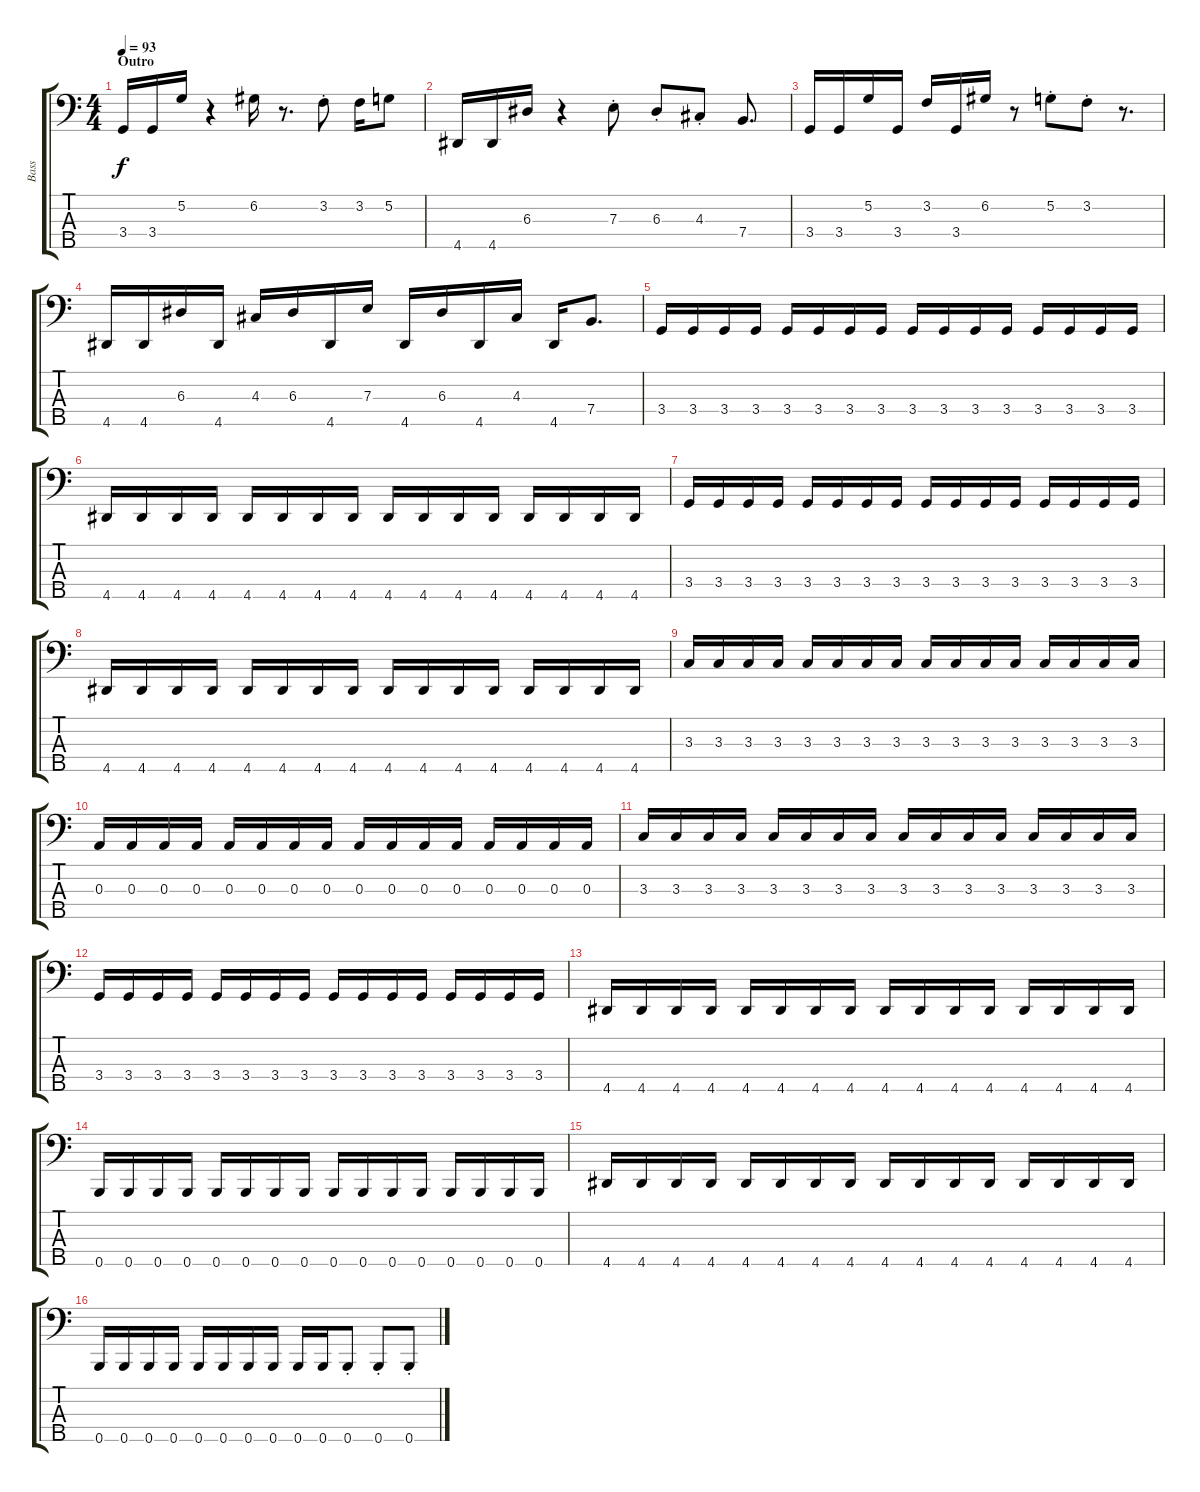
\track ("Bass" "Bass") {instrument electricbassfinger}
\staff {score tabs}
\tuning (G2 D2 A1 E1 B0) {hide}
\ts (4 4)
\section ("" "Outro")
\tempo 93
\clef f4
\ks c
3.4.16{dy f} 3.4.16 5.2.16 r.4 6.2.16 r.8{d} 3.2{st}.8 3.2.16 5.2.8 |
4.5.16 4.5.16 6.3.16 r.4 7.3{st}.8 6.3{st}.8 4.3{st}.8 7.4.8{d} |
3.4.16 3.4.16 5.2.16 3.4.16 3.2.16 3.4.16 6.2.16 r.8 5.2{st}.8 3.2{st}.8 r.8{d} |
4.5.16 4.5.16 6.3.16 4.5.16 4.3.16 6.3.16 4.5.16 7.3.16 4.5.16 6.3.16 4.5.16 4.3.16 4.5.16 7.4.8{d} |
3.4.16 3.4.16 3.4.16 3.4.16 3.4.16 3.4.16 3.4.16 3.4.16 3.4.16 3.4.16 3.4.16 3.4.16 3.4.16 3.4.16 3.4.16 3.4.16 |
4.5.16 4.5.16 4.5.16 4.5.16 4.5.16 4.5.16 4.5.16 4.5.16 4.5.16 4.5.16 4.5.16 4.5.16 4.5.16 4.5.16 4.5.16 4.5.16 |
3.4.16 3.4.16 3.4.16 3.4.16 3.4.16 3.4.16 3.4.16 3.4.16 3.4.16 3.4.16 3.4.16 3.4.16 3.4.16 3.4.16 3.4.16 3.4.16 |
4.5.16 4.5.16 4.5.16 4.5.16 4.5.16 4.5.16 4.5.16 4.5.16 4.5.16 4.5.16 4.5.16 4.5.16 4.5.16 4.5.16 4.5.16 4.5.16 |
3.3.16 3.3.16 3.3.16 3.3.16 3.3.16 3.3.16 3.3.16 3.3.16 3.3.16 3.3.16 3.3.16 3.3.16 3.3.16 3.3.16 3.3.16 3.3.16 |
0.3.16 0.3.16 0.3.16 0.3.16 0.3.16 0.3.16 0.3.16 0.3.16 0.3.16 0.3.16 0.3.16 0.3.16 0.3.16 0.3.16 0.3.16 0.3.16 |
3.3.16 3.3.16 3.3.16 3.3.16 3.3.16 3.3.16 3.3.16 3.3.16 3.3.16 3.3.16 3.3.16 3.3.16 3.3.16 3.3.16 3.3.16 3.3.16 |
3.4.16 3.4.16 3.4.16 3.4.16 3.4.16 3.4.16 3.4.16 3.4.16 3.4.16 3.4.16 3.4.16 3.4.16 3.4.16 3.4.16 3.4.16 3.4.16 |
4.5.16 4.5.16 4.5.16 4.5.16 4.5.16 4.5.16 4.5.16 4.5.16 4.5.16 4.5.16 4.5.16 4.5.16 4.5.16 4.5.16 4.5.16 4.5.16 |
0.5.16 0.5.16 0.5.16 0.5.16 0.5.16 0.5.16 0.5.16 0.5.16 0.5.16 0.5.16 0.5.16 0.5.16 0.5.16 0.5.16 0.5.16 0.5.16 |
4.5.16 4.5.16 4.5.16 4.5.16 4.5.16 4.5.16 4.5.16 4.5.16 4.5.16 4.5.16 4.5.16 4.5.16 4.5.16 4.5.16 4.5.16 4.5.16 |
0.5.16 0.5.16 0.5.16 0.5.16 0.5.16 0.5.16 0.5.16 0.5.16 0.5.16 0.5.16 0.5{st}.8 0.5{st}.8 0.5{st}.8
